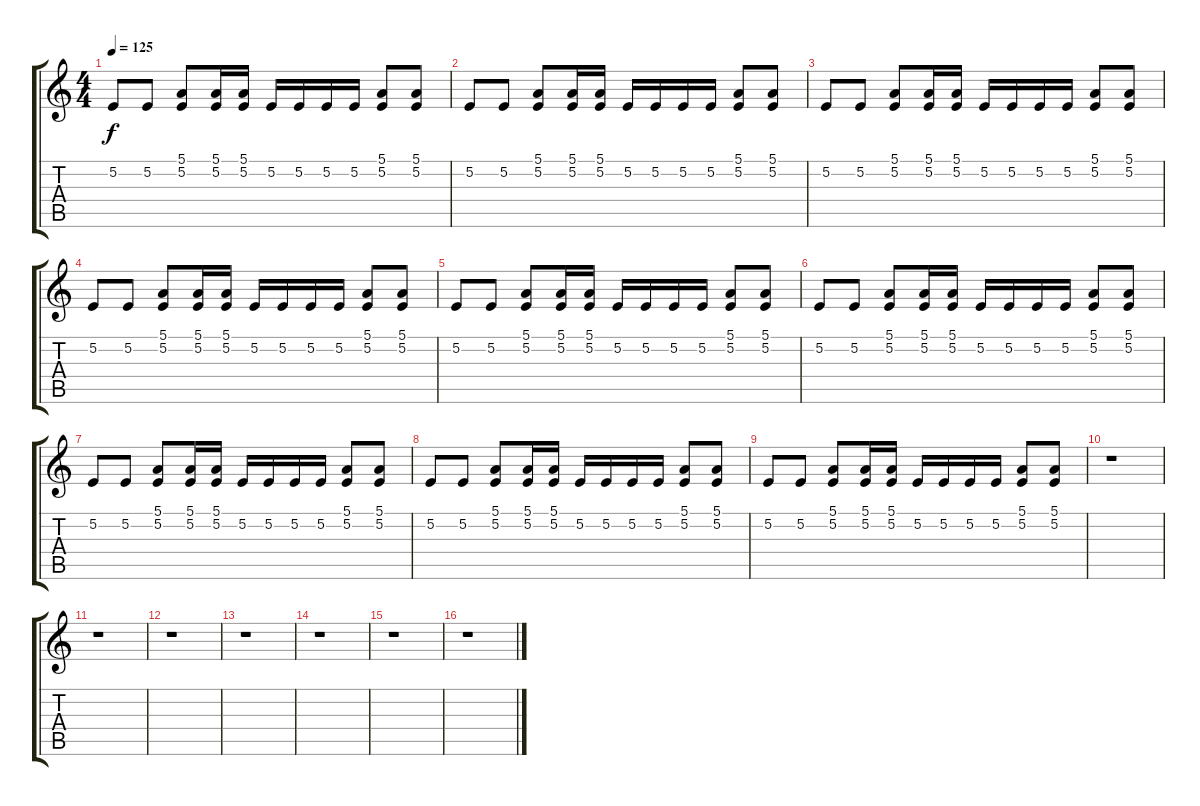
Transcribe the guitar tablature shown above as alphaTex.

\track "" {instrument agogo}
\staff {score tabs}
\tuning (E4 B3 G3 D3 A2 E2) {hide}
\ts (4 4)
\tempo 125
\clef g2
\ks c
5.2.8{dy f} 5.2.8 (5.1 5.2).8 (5.1 5.2).16 (5.1 5.2).16 5.2.16 5.2.16 5.2.16 5.2.16 (5.1 5.2).8 (5.1 5.2).8 |
5.2.8 5.2.8 (5.1 5.2).8 (5.1 5.2).16 (5.1 5.2).16 5.2.16 5.2.16 5.2.16 5.2.16 (5.1 5.2).8 (5.1 5.2).8 |
5.2.8 5.2.8 (5.1 5.2).8 (5.1 5.2).16 (5.1 5.2).16 5.2.16 5.2.16 5.2.16 5.2.16 (5.1 5.2).8 (5.1 5.2).8 |
5.2.8 5.2.8 (5.1 5.2).8 (5.1 5.2).16 (5.1 5.2).16 5.2.16 5.2.16 5.2.16 5.2.16 (5.1 5.2).8 (5.1 5.2).8 |
5.2.8 5.2.8 (5.1 5.2).8 (5.1 5.2).16 (5.1 5.2).16 5.2.16 5.2.16 5.2.16 5.2.16 (5.1 5.2).8 (5.1 5.2).8 |
5.2.8 5.2.8 (5.1 5.2).8 (5.1 5.2).16 (5.1 5.2).16 5.2.16 5.2.16 5.2.16 5.2.16 (5.1 5.2).8 (5.1 5.2).8 |
5.2.8 5.2.8 (5.1 5.2).8 (5.1 5.2).16 (5.1 5.2).16 5.2.16 5.2.16 5.2.16 5.2.16 (5.1 5.2).8 (5.1 5.2).8 |
5.2.8 5.2.8 (5.1 5.2).8 (5.1 5.2).16 (5.1 5.2).16 5.2.16 5.2.16 5.2.16 5.2.16 (5.1 5.2).8 (5.1 5.2).8 |
5.2.8 5.2.8 (5.1 5.2).8 (5.1 5.2).16 (5.1 5.2).16 5.2.16 5.2.16 5.2.16 5.2.16 (5.1 5.2).8 (5.1 5.2).8 |
r.1 |
r.1 |
r.1 |
r.1 |
r.1 |
r.1 |
r.1
